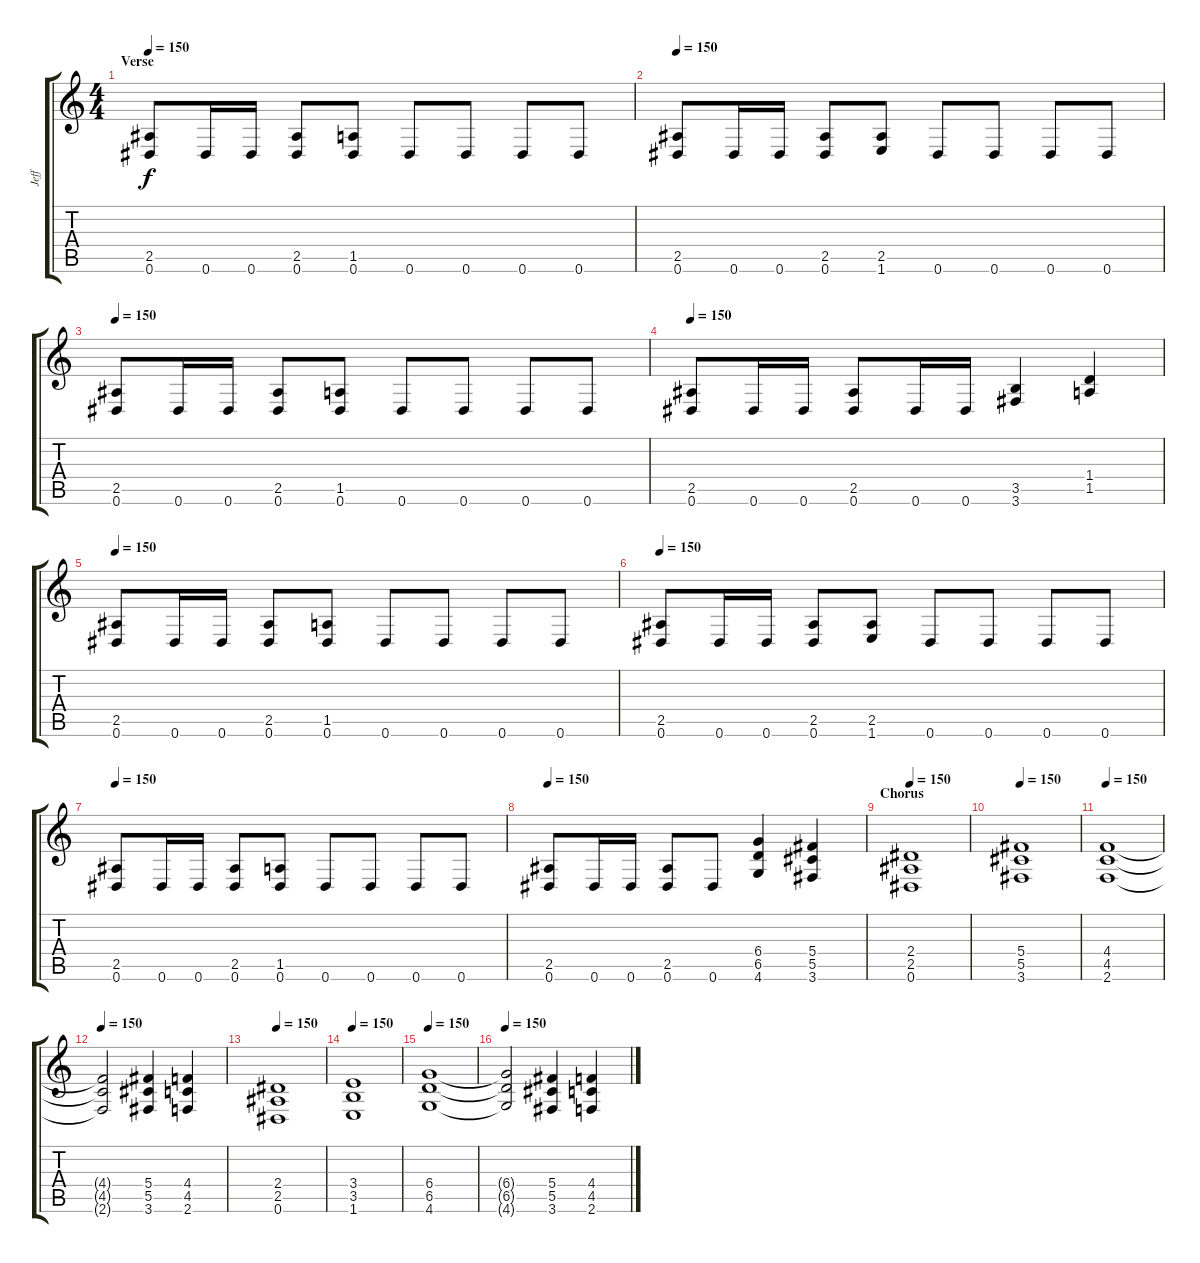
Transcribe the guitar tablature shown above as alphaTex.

\track ("Jeff" "Jeff") {instrument distortionguitar}
\staff {score tabs}
\tuning (Eb4 Bb3 Gb3 Db3 Ab2 Eb2) {hide}
\ts (4 4)
\section ("" "Verse")
\tempo 150
\clef g2
\ks c
(2.5 0.6).8{dy f} 0.6.16 0.6.16 (2.5 0.6).8 (1.5 0.6).8 0.6.8 0.6.8 0.6.8 0.6.8 |
\tempo 150
(2.5 0.6).8 0.6.16 0.6.16 (2.5 0.6).8 (2.5 1.6).8 0.6.8 0.6.8 0.6.8 0.6.8 |
\tempo 150
(2.5 0.6).8 0.6.16 0.6.16 (2.5 0.6).8 (1.5 0.6).8 0.6.8 0.6.8 0.6.8 0.6.8 |
\tempo 150
(2.5 0.6).8 0.6.16 0.6.16 (2.5 0.6).8 0.6.16 0.6.16 (3.5 3.6).4 (1.4 1.5).4 |
\tempo 150
(2.5 0.6).8 0.6.16 0.6.16 (2.5 0.6).8 (1.5 0.6).8 0.6.8 0.6.8 0.6.8 0.6.8 |
\tempo 150
(2.5 0.6).8 0.6.16 0.6.16 (2.5 0.6).8 (2.5 1.6).8 0.6.8 0.6.8 0.6.8 0.6.8 |
\tempo 150
(2.5 0.6).8 0.6.16 0.6.16 (2.5 0.6).8 (1.5 0.6).8 0.6.8 0.6.8 0.6.8 0.6.8 |
\tempo 150
(2.5 0.6).8 0.6.16 0.6.16 (2.5 0.6).8 0.6.8 (6.4 6.5 4.6).4 (5.4 5.5 3.6).4 |
\section ("" "Chorus")
\tempo 150
(2.4 2.5 0.6).1 |
\tempo 150
(5.4 5.5 3.6).1 |
\tempo 150
(4.4 4.5 2.6).1 |
\tempo 150
(4.4{t} 4.5{t} 2.6{t}).2 (5.4 5.5 3.6).4 (4.4 4.5 2.6).4 |
\tempo 150
(2.4 2.5 0.6).1 |
\tempo 150
(3.4 3.5 1.6).1 |
\tempo 150
(6.4 6.5 4.6).1 |
\tempo 150
(6.4{t} 6.5{t} 4.6{t}).2 (5.4 5.5 3.6).4 (4.4 4.5 2.6).4
